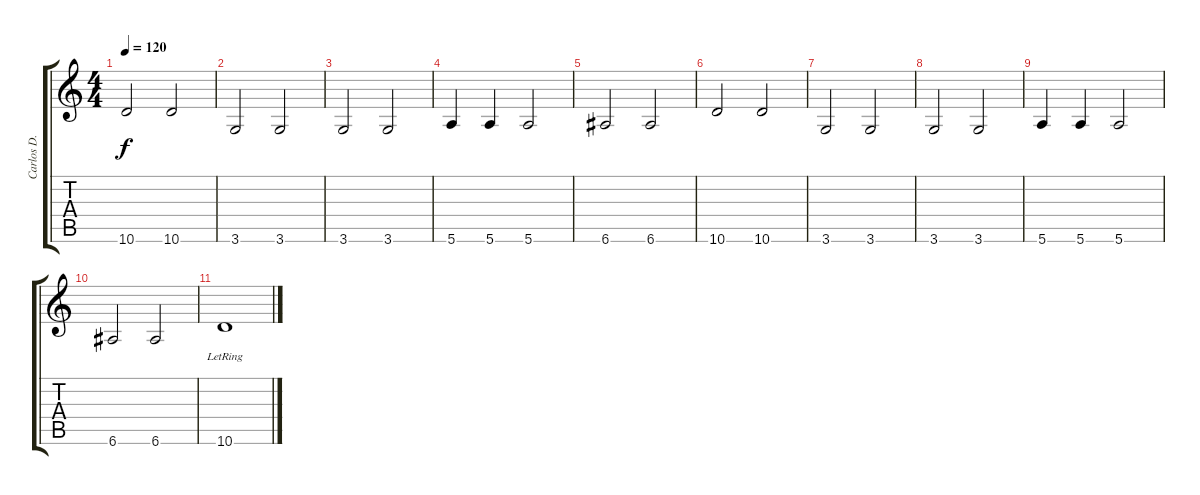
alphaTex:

\track ("Carlos D." "Carlos D.") {instrument electricbassfinger}
\staff {score tabs}
\tuning (E4 B3 G3 D3 A2 E2) {hide}
\ts (4 4)
\tempo 120
\clef g2
\ks c
10.6.2{dy f} 10.6.2 |
3.6.2 3.6.2 |
3.6.2 3.6.2 |
5.6.4 5.6.4 5.6.2 |
6.6.2 6.6.2 |
10.6.2 10.6.2 |
3.6.2 3.6.2 |
3.6.2 3.6.2 |
5.6.4 5.6.4 5.6.2 |
6.6.2 6.6.2 |
10.6{lr}.1
